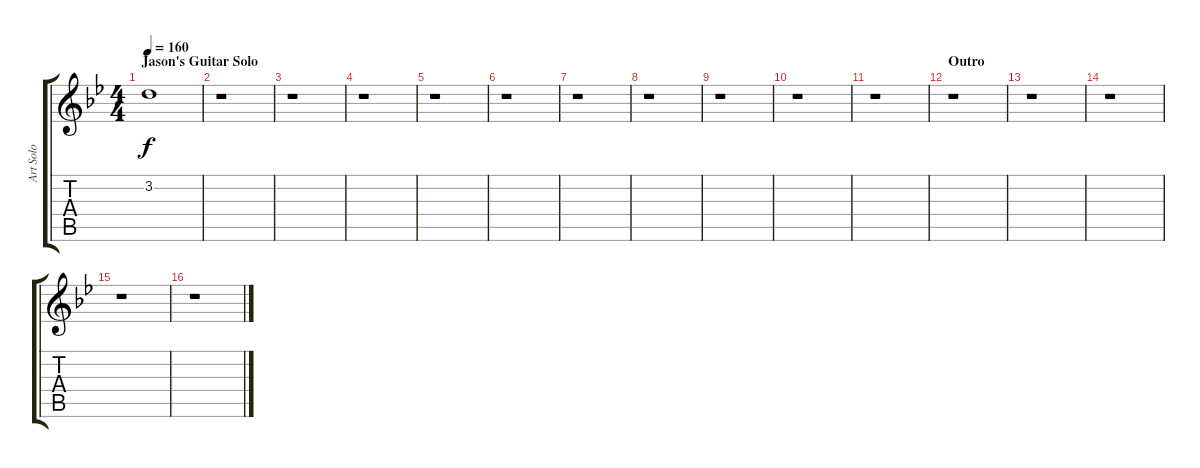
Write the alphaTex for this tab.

\track ("Art Solo" "Art Solo") {instrument distortionguitar}
\staff {score tabs}
\tuning (E4 B3 G3 D3 A2 E2) {hide}
\ts (4 4)
\section ("" "Jason's Guitar Solo")
\tempo 160
\clef g2
\ks bb
3.2{t}.1{dy f volume 0} |
r.1 |
r.1 |
r.1 |
r.1 |
r.1 |
r.1 |
r.1 |
r.1 |
r.1 |
r.1 |
\section ("" "Outro")
r.1 |
r.1 |
r.1 |
r.1 |
r.1
